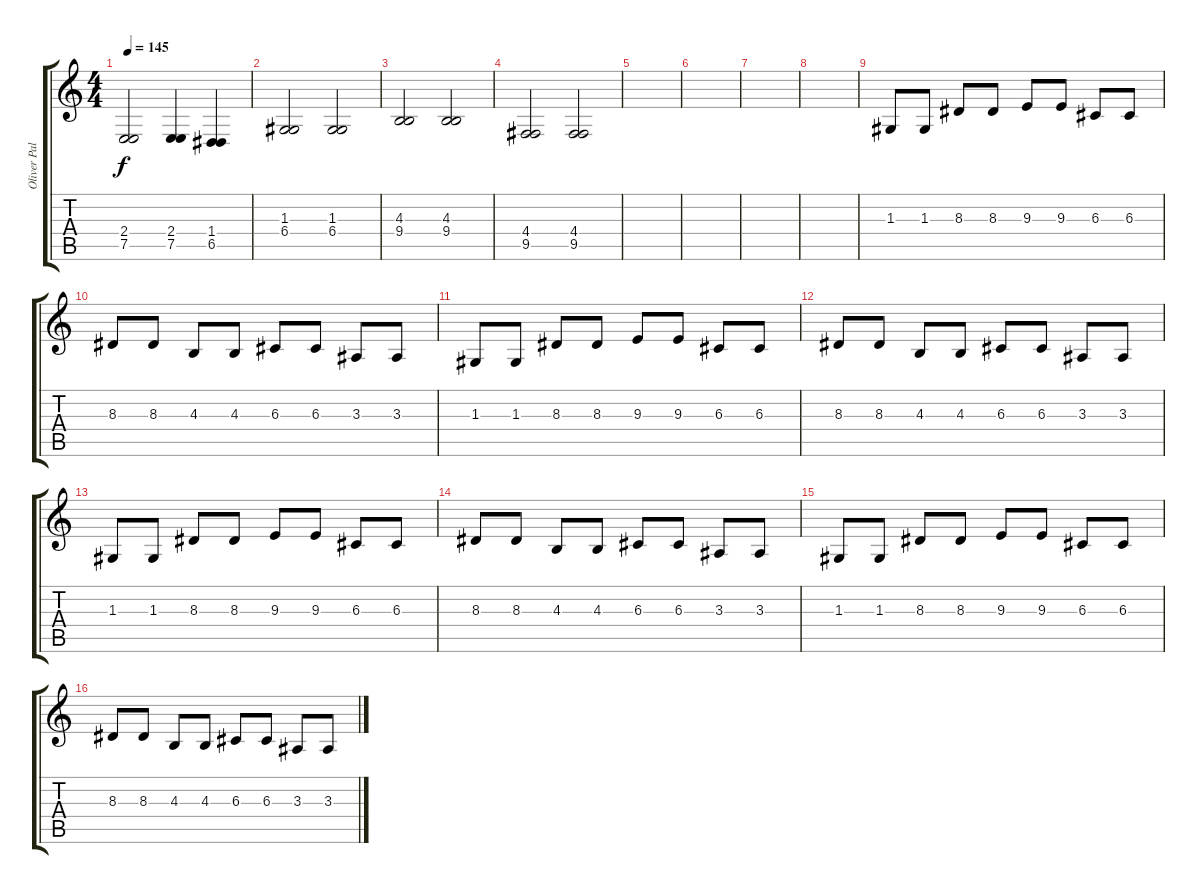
\track ("Oliver Palotai II" "Oliver Pal") {instrument stringensemble1}
\staff {score tabs}
\tuning (E4 B3 G3 D3 A2 E2) {hide}
\ts (4 4)
\tempo 145
\clef g2
\ks c
(2.4 7.5).2{dy f} (2.4 7.5).4 (1.4 6.5).4 |
(1.3 6.4).2 (1.3 6.4).2 |
(4.3 9.4).2 (4.3 9.4).2 |
(4.4 9.5).2 (4.4 9.5).2 |
|
|
|
|
1.3.8 1.3.8 8.3.8 8.3.8 9.3.8 9.3.8 6.3.8 6.3.8 |
8.3.8 8.3.8 4.3.8 4.3.8 6.3.8 6.3.8 3.3.8 3.3.8 |
1.3.8 1.3.8 8.3.8 8.3.8 9.3.8 9.3.8 6.3.8 6.3.8 |
8.3.8 8.3.8 4.3.8 4.3.8 6.3.8 6.3.8 3.3.8 3.3.8 |
1.3.8 1.3.8 8.3.8 8.3.8 9.3.8 9.3.8 6.3.8 6.3.8 |
8.3.8 8.3.8 4.3.8 4.3.8 6.3.8 6.3.8 3.3.8 3.3.8 |
1.3.8 1.3.8 8.3.8 8.3.8 9.3.8 9.3.8 6.3.8 6.3.8 |
8.3.8 8.3.8 4.3.8 4.3.8 6.3.8 6.3.8 3.3.8 3.3.8
